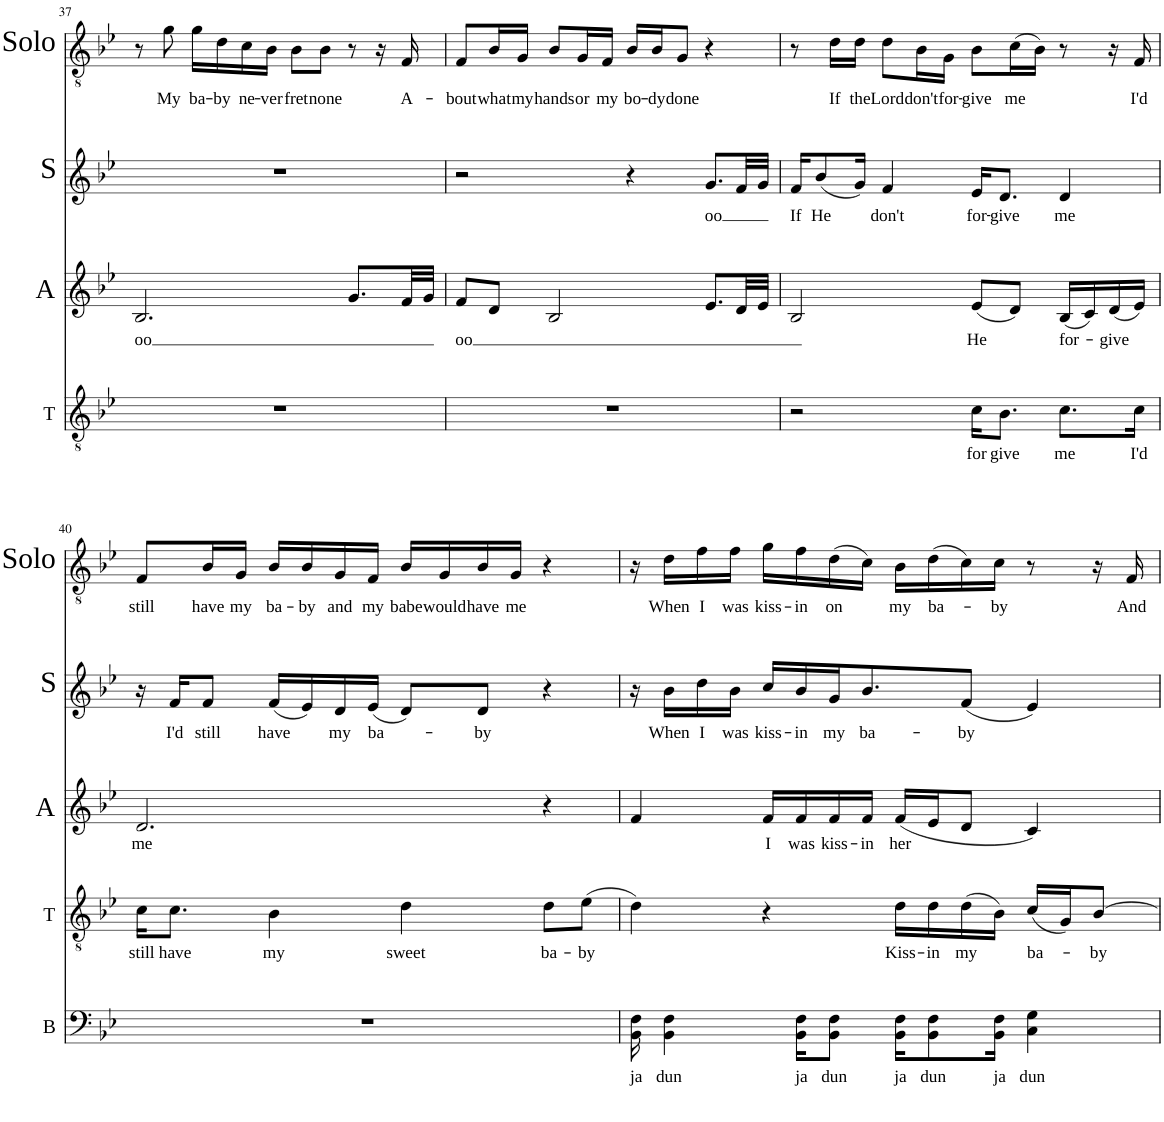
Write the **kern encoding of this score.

**kern	**text	**kern	**text	**kern	**text	**kern	**text	**kern	**text
*part5	*part5	*part4	*part4	*part3	*part3	*part2	*part2	*part1	*part1
*staff5	*staff5	*staff4	*staff4	*staff3	*staff3	*staff2	*staff2	*staff1	*staff1
*I"Bass	*	*I"Tenor	*	*I"Alto	*	*I"Soprano	*	*I"Solo	*
*I'B	*	*I'T	*	*I'A	*	*I'S	*	*I'Solo	*
!!LO:PB:g=z
*clefF4	*	*clefGv2	*	*clefG2	*	*clefG2	*	*clefGv2	*
*k[b-e-]	*	*k[b-e-]	*	*k[b-e-]	*	*k[b-e-]	*	*k[b-e-]	*
*M4/4	*	*M4/4	*	*M4/4	*	*M4/4	*	*M4/4	*
=37	=37	=37	=37	=37	=37	=37	=37	=37	=37
!	!	!	!	!	!LO:LY:b	!	!	!	!
1r	.	1r	.	2.B-/	oo	1r	.	8r	.
!	!	!	!	!	!	!	!	!	!LO:LY:b
.	.	.	.	.	.	.	.	8g\	My
!	!	!	!	!	!	!	!	!	!LO:LY:b
.	.	.	.	.	.	.	.	16g\LL	ba-
!	!	!	!	!	!	!	!	!	!LO:LY:b
.	.	.	.	.	.	.	.	16d\	-by
!	!	!	!	!	!	!	!	!	!LO:LY:b
.	.	.	.	.	.	.	.	16c\	ne-
!	!	!	!	!	!	!	!	!	!LO:LY:b
.	.	.	.	.	.	.	.	16B-\JJ	-ver
!	!	!	!	!	!	!	!	!	!LO:LY:b
.	.	.	.	.	.	.	.	8B-\L	fret
!	!	!	!	!	!	!	!	!	!LO:LY:b
.	.	.	.	.	.	.	.	8B-\J	none
.	.	.	.	8.g/L	.	.	.	8r	.
.	.	.	.	.	.	.	.	16r	.
!	!	!	!	!	!	!	!	!	!LO:LY:b
.	.	.	.	32f/LL	.	.	.	16F/	A-
.	.	.	.	32g/JJJ	.	.	.	.	.
=38	=38	=38	=38	=38	=38	=38	=38	=38	=38
!	!	!	!	!	!LO:LY:b	!	!	!	!LO:LY:b
1r	.	1r	.	8f/L	oo	2r	.	8F/L	-bout
!	!	!	!	!	!	!	!	!	!LO:LY:b
.	.	.	.	8d/J	.	.	.	16B-/L	what
!	!	!	!	!	!	!	!	!	!LO:LY:b
.	.	.	.	.	.	.	.	16G/JJ	my
!	!	!	!	!	!	!	!	!	!LO:LY:b
.	.	.	.	2B-/	.	.	.	8B-/L	hands
!	!	!	!	!	!	!	!	!	!LO:LY:b
.	.	.	.	.	.	.	.	16G/L	or
!	!	!	!	!	!	!	!	!	!LO:LY:b
.	.	.	.	.	.	.	.	16F/JJ	my
!	!	!	!	!	!	!	!	!	!LO:LY:b
.	.	.	.	.	.	4r	.	16B-/LL	bo-
!	!	!	!	!	!	!	!	!	!LO:LY:b
.	.	.	.	.	.	.	.	16B-/J	-dy
!	!	!	!	!	!	!	!	!	!LO:LY:b
.	.	.	.	.	.	.	.	8G/J	done
!	!	!	!	!	!	!	!LO:LY:b	!	!
.	.	.	.	8.e-/L	.	8.g/L	oo	4r	.
.	.	.	.	32d/LL	.	32f/LL	.	.	.
.	.	.	.	32e-/JJJ	.	32g/JJJ	.	.	.
=39	=39	=39	=39	=39	=39	=39	=39	=39	=39
!	!	!	!	!	!	!	!LO:LY:b	!	!
1r	.	2r	.	2B-/	.	16f/KL	If	8r	.
!	!	!	!	!	!	!	!LO:LY:b	!	!
.	.	.	.	.	.	(8b-/	He	.	.
!	!	!	!	!	!	!	!	!	!LO:LY:b
.	.	.	.	.	.	.	.	16d\LL	If
!	!	!	!	!	!	!	!	!	!LO:LY:b
.	.	.	.	.	.	16g/Jk)	.	16d\JJ	the
!	!	!	!	!	!	!	!LO:LY:b	!	!LO:LY:b
.	.	.	.	.	.	4f/	don't	8d\L	Lord
!	!	!	!	!	!	!	!	!	!LO:LY:b
.	.	.	.	.	.	.	.	16B-\L	don't
!	!	!	!	!	!	!	!	!	!LO:LY:b
.	.	.	.	.	.	.	.	16G\JJ	for-
!	!	!	!LO:LY:b	!	!LO:LY:b	!	!LO:LY:b	!	!LO:LY:b
.	.	16c\KL	for	(8e-/L	He	16e-/KL	for-	8B-\L	-give
!	!	!	!LO:LY:b	!	!	!	!LO:LY:b	!	!
.	.	8.B-\J	-give	.	.	8.d/J	-give	.	.
!	!	!	!	!	!	!	!	!	!LO:LY:b
.	.	.	.	8d/J)	.	.	.	(16c\L	me
.	.	.	.	.	.	.	.	16B-\JJ)	.
!	!	!	!LO:LY:b	!	!LO:LY:b	!	!LO:LY:b	!	!
.	.	8.c\L	me	(16B-/LL	for-	4d/	me	8r	.
.	.	.	.	16c/)	.	.	.	.	.
!	!	!	!	!	!LO:LY:b	!	!	!	!
.	.	.	.	(16d/	give	.	.	16r	.
!	!	!	!LO:LY:b	!	!	!	!	!	!LO:LY:b
.	.	16c\Jk	I'd	16e-/JJ)	.	.	.	16F/	I'd
!!LO:LB:g=z
=40	=40	=40	=40	=40	=40	=40	=40	=40	=40
!	!	!	!LO:LY:b	!	!LO:LY:b	!	!	!	!LO:LY:b
1r	.	16c\KL	still	2.d/	me	16r	.	8F/L	still
!	!	!	!LO:LY:b	!	!	!	!LO:LY:b	!	!
.	.	8.c\J	have	.	.	16f/KL	I'd	.	.
!	!	!	!	!	!	!	!LO:LY:b	!	!LO:LY:b
.	.	.	.	.	.	8f/J	still	16B-/L	have
!	!	!	!	!	!	!	!	!	!LO:LY:b
.	.	.	.	.	.	.	.	16G/JJ	my
!	!	!	!LO:LY:b	!	!	!	!LO:LY:b	!	!LO:LY:b
.	.	4B-\	my	.	.	(16f/LL	have	16B-/LL	ba-
!	!	!	!	!	!	!	!	!	!LO:LY:b
.	.	.	.	.	.	16e-/)	.	16B-/	-by
!	!	!	!	!	!	!	!LO:LY:b	!	!LO:LY:b
.	.	.	.	.	.	16d/	my	16G/	and
!	!	!	!	!	!	!	!LO:LY:b	!	!LO:LY:b
.	.	.	.	.	.	(16e-/JJ	ba-	16F/JJ	my
!	!	!	!LO:LY:b	!	!	!	!	!	!LO:LY:b
.	.	4d\	sweet	.	.	8d/L)	.	16B-/LL	babe
!	!	!	!	!	!	!	!	!	!LO:LY:b
.	.	.	.	.	.	.	.	16G/	would
!	!	!	!	!	!	!	!LO:LY:b	!	!LO:LY:b
.	.	.	.	.	.	8d/J	-by	16B-/	have
!	!	!	!	!	!	!	!	!	!LO:LY:b
.	.	.	.	.	.	.	.	16G/JJ	me
!	!	!	!LO:LY:b	!	!	!	!	!	!
.	.	8d\L	ba-	4r	.	4r	.	4r	.
!	!	!	!LO:LY:b	!	!	!	!	!	!
.	.	(8e-\J	-by	.	.	.	.	.	.
=41	=41	=41	=41	=41	=41	=41	=41	=41	=41
!	!LO:LY:b	!	!	!	!	!	!	!	!
16BB-\ 16F\	ja	4d\)	.	4f/	.	16r	.	16r	.
!	!LO:LY:b	!	!	!	!	!	!LO:LY:b	!	!LO:LY:b
4BB-\ 4F\	dun	.	.	.	.	16b-\LL	When	16d\LL	When
!	!	!	!	!	!	!	!LO:LY:b	!	!LO:LY:b
.	.	.	.	.	.	16dd\	I	16f\	I
!	!	!	!	!	!	!	!LO:LY:b	!	!LO:LY:b
.	.	.	.	.	.	16b-\JJ	was	16f\JJ	was
!	!	!	!	!	!LO:LY:b	!	!LO:LY:b	!	!LO:LY:b
.	.	4r	.	16f/LL	I	16cc/LL	kiss-	16g\LL	kiss-
!	!LO:LY:b	!	!	!	!LO:LY:b	!	!LO:LY:b	!	!LO:LY:b
16BB-\ 16F\KL	ja	.	.	16f/	was	16b-/	-in	16f\	-in
!	!LO:LY:b	!	!	!	!LO:LY:b	!	!LO:LY:b	!	!LO:LY:b
8BB-\ 8F\J	dun	.	.	16f/	kiss-	16g/J	my	(16d\	on
!	!	!	!	!	!LO:LY:b	!	!LO:LY:b	!	!
.	.	.	.	16f/JJ	-in	8.b-/	ba-	16c\JJ)	.
!	!LO:LY:b	!	!LO:LY:b	!	!LO:LY:b	!	!	!	!LO:LY:b
16BB-\ 16F\KL	ja	16d\LL	Kiss-	(16f/LL	her	.	.	16B-\LL	my
!	!LO:LY:b	!	!LO:LY:b	!	!	!	!	!	!LO:LY:b
8BB-\ 8F\	dun	16d\	-in	16e-/J	.	.	.	(16d\	ba-
!	!	!	!LO:LY:b	!	!	!	!LO:LY:b	!	!
.	.	(16d\	my	8d/J	.	(8f/J	-by	16c\)	.
!	!LO:LY:b	!	!	!	!	!	!	!	!LO:LY:b
16BB-\ 16F\Jk	ja	16B-\JJ)	.	.	.	.	.	16c\JJ	-by
!	!LO:LY:b	!	!LO:LY:b	!	!	!	!	!	!
4C\ 4G\	dun	(16c/LL	ba-	4c/)	.	4e-/)	.	8r	.
.	.	16G/J)	.	.	.	.	.	.	.
!	!	!	!LO:LY:b	!	!	!	!	!	!
.	.	[8B-/J	-by	.	.	.	.	16r	.
!	!	!	!	!	!	!	!	!	!LO:LY:b
.	.	.	.	.	.	.	.	16F/	And
=	=	=	=	=	=	=	=	=	=
*-	*-	*-	*-	*-	*-	*-	*-	*-	*-
